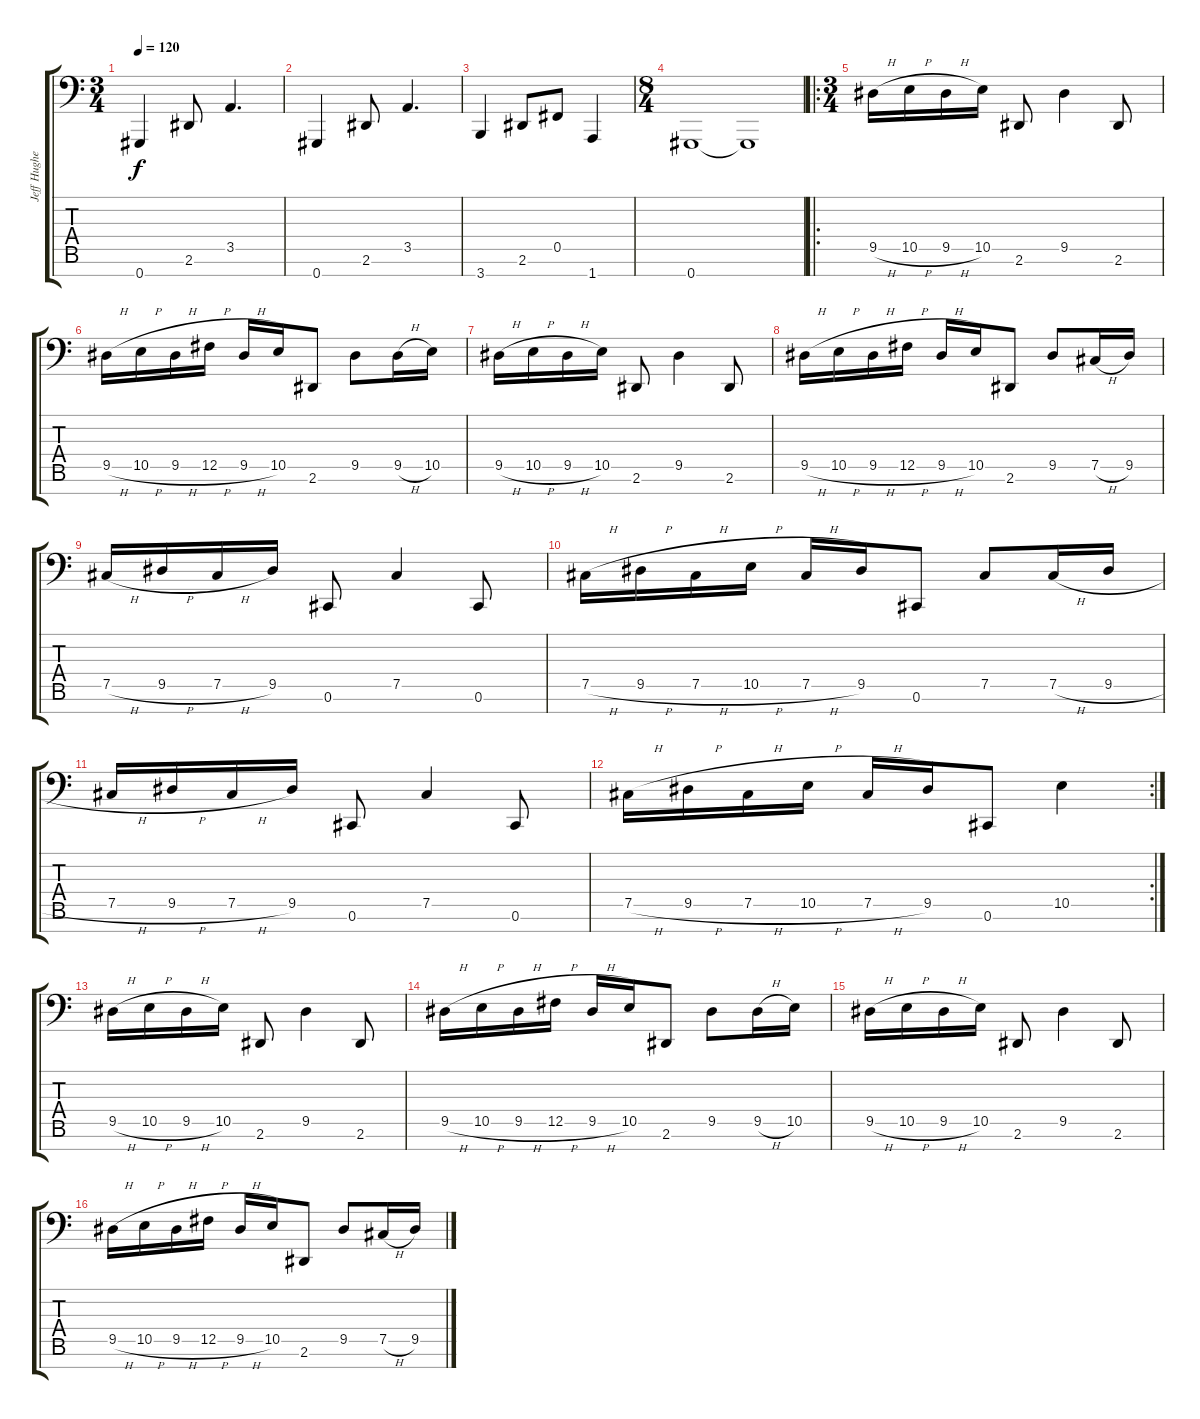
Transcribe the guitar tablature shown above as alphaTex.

\track ("Jeff Hughell" "Jeff Hughe") {instrument electricbassfinger}
\staff {score tabs}
\tuning (Db3 Ab2 E2 B1 Gb1 Db1 Ab0) {hide}
\ts (3 4)
\tempo 120
\clef f4
\ks c
0.7.4{dy f} 2.6.8 3.5.4{d} |
0.7.4 2.6.8 3.5.4{d} |
3.7.4 2.6.8 0.5.8 1.7.4 |
\ts (8 4)
0.7.1 0.7{t}.1 |
\ro
\ts (3 4)
9.5{h}.16 10.5{h}.16 9.5{h}.16 10.5.16 2.6.8 9.5.4 2.6.8 |
9.5{h}.16 10.5{h}.16 9.5{h}.16 12.5{h}.16 9.5{h}.16 10.5.16 2.6.8 9.5.8 9.5{h}.16 10.5.16 |
9.5{h}.16 10.5{h}.16 9.5{h}.16 10.5.16 2.6.8 9.5.4 2.6.8 |
9.5{h}.16 10.5{h}.16 9.5{h}.16 12.5{h}.16 9.5{h}.16 10.5.16 2.6.8 9.5.8 7.5{h}.16 9.5.16 |
7.5{h}.16 9.5{h}.16 7.5{h}.16 9.5.16 0.6.8 7.5.4 0.6.8 |
7.5{h}.16 9.5{h}.16 7.5{h}.16 10.5{h}.16 7.5{h}.16 9.5.16 0.6.8 7.5.8 7.5{h}.16 9.5{h}.16 |
7.5{h}.16 9.5{h}.16 7.5{h}.16 9.5.16 0.6.8 7.5.4 0.6.8 |
\rc 2
7.5{h}.16 9.5{h}.16 7.5{h}.16 10.5{h}.16 7.5{h}.16 9.5.16 0.6.8 10.5.4 |
9.5{h}.16 10.5{h}.16 9.5{h}.16 10.5.16 2.6.8 9.5.4 2.6.8 |
9.5{h}.16 10.5{h}.16 9.5{h}.16 12.5{h}.16 9.5{h}.16 10.5.16 2.6.8 9.5.8 9.5{h}.16 10.5.16 |
9.5{h}.16 10.5{h}.16 9.5{h}.16 10.5.16 2.6.8 9.5.4 2.6.8 |
9.5{h}.16 10.5{h}.16 9.5{h}.16 12.5{h}.16 9.5{h}.16 10.5.16 2.6.8 9.5.8 7.5{h}.16 9.5.16
